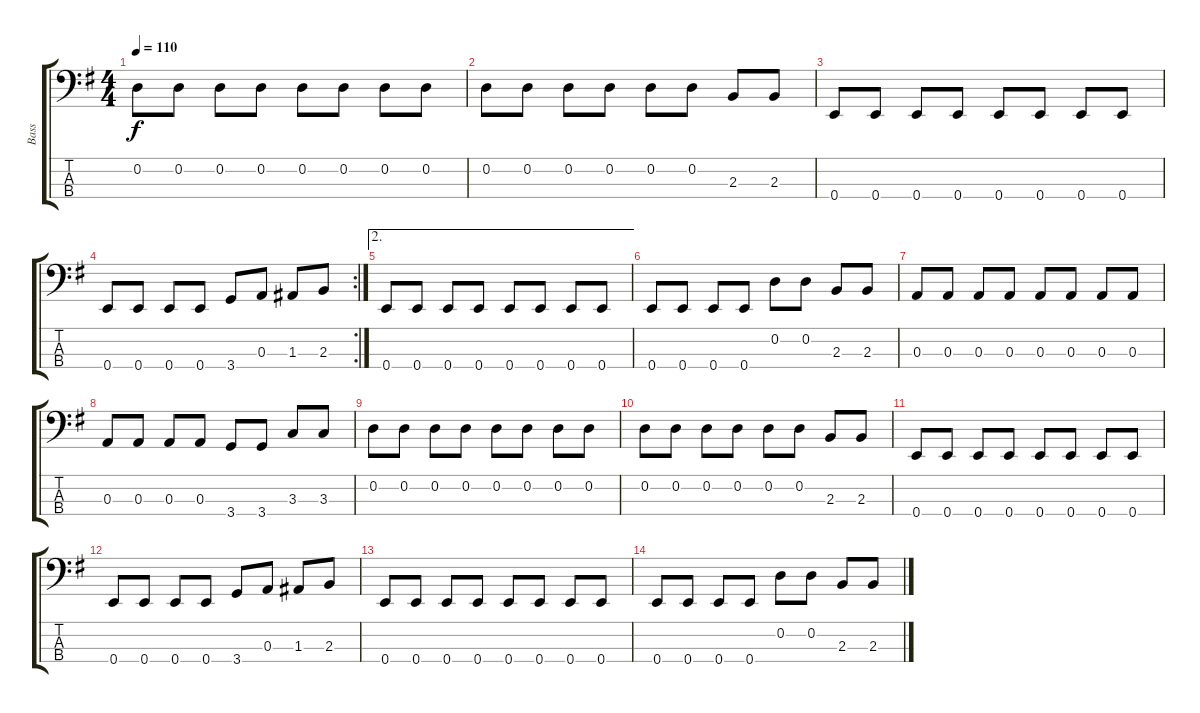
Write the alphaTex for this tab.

\track ("Bass" "Bass") {instrument electricbasspick}
\staff {score tabs}
\tuning (G2 D2 A1 E1) {hide}
\ts (4 4)
\tempo 110
\clef f4
\ks eminor
0.2.8{dy f} 0.2.8 0.2.8 0.2.8 0.2.8 0.2.8 0.2.8 0.2.8 |
0.2.8 0.2.8 0.2.8 0.2.8 0.2.8 0.2.8 2.3.8 2.3.8 |
0.4.8 0.4.8 0.4.8 0.4.8 0.4.8 0.4.8 0.4.8 0.4.8 |
\rc 2
0.4.8 0.4.8 0.4.8 0.4.8 3.4.8 0.3.8 1.3.8 2.3.8 |
\ae 2
0.4.8 0.4.8 0.4.8 0.4.8 0.4.8 0.4.8 0.4.8 0.4.8 |
0.4.8 0.4.8 0.4.8 0.4.8 0.2.8 0.2.8 2.3.8 2.3.8 |
0.3.8 0.3.8 0.3.8 0.3.8 0.3.8 0.3.8 0.3.8 0.3.8 |
0.3.8 0.3.8 0.3.8 0.3.8 3.4.8 3.4.8 3.3.8 3.3.8 |
0.2.8 0.2.8 0.2.8 0.2.8 0.2.8 0.2.8 0.2.8 0.2.8 |
0.2.8 0.2.8 0.2.8 0.2.8 0.2.8 0.2.8 2.3.8 2.3.8 |
0.4.8 0.4.8 0.4.8 0.4.8 0.4.8 0.4.8 0.4.8 0.4.8 |
0.4.8 0.4.8 0.4.8 0.4.8 3.4.8 0.3.8 1.3.8 2.3.8 |
0.4.8 0.4.8 0.4.8 0.4.8 0.4.8 0.4.8 0.4.8 0.4.8 |
0.4.8 0.4.8 0.4.8 0.4.8 0.2.8 0.2.8 2.3.8 2.3.8
